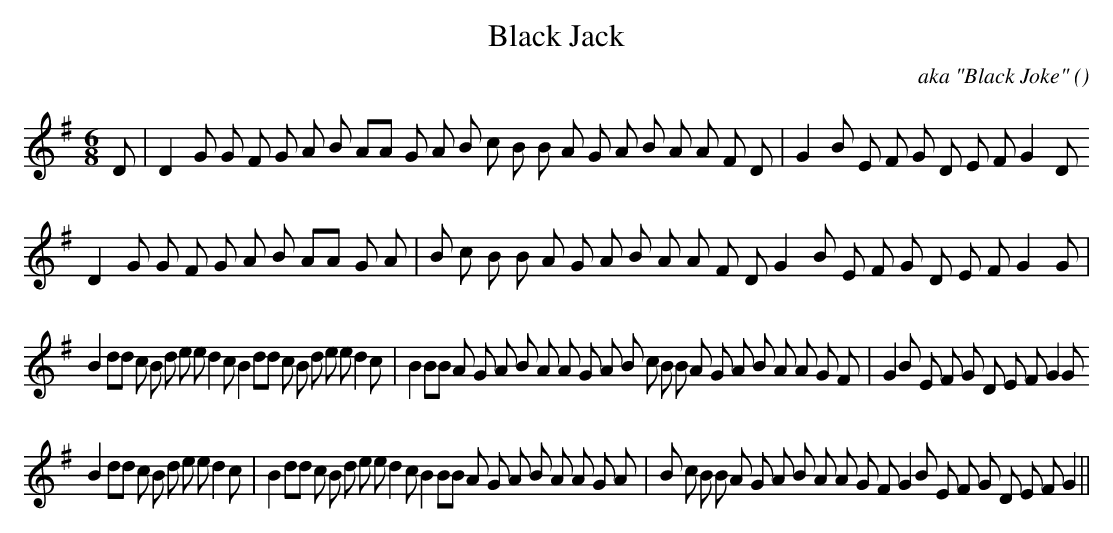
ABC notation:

X:1
T: Black Jack
C:aka "Black Joke"
O:
M:6/8
K:G
K:G
M:6/8
L:1/16
D2 |D4 G2 G2 F2 G2 A2 B2 A2A2 G2 A2 B2 c2 B2 B2 A2 G2 A2 B2 A2 A2 F2 D2 |G4 B2 E2 F2 G2 D2 E2 F2 G4 D2
D4 G2 G2 F2 G2 A2 B2 A2A2 G2 A2 |B2 c2 B2 B2 A2 G2 A2 B2 A2 A2 F2 D2 G4 B2 E2 F2 G2 D2 E2 F2 G4 G2 |
B4 d2d2 c2 B2 d2 e2 e2 d4 c2 B4 d2d2 c2 B2 d2 e2 e2 d4 c2 |B4 B2B2 A2 G2 A2 B2 A2 A2 G2 A2 B2 c2 B2 B2 A2 G2 A2 B2 A2 A2 G2 F2 |G4 B2 E2 F2 G2 D2 E2 F2 G4 G2
B4 d2d2 c2 B2 d2 e2 e2 d4 c2 |B4 d2d2 c2 B2 d2 e2 e2 d4 c2 B4 B2B2 A2 G2 A2 B2 A2 A2 G2 A2 |B2 c2 B2 B2 A2 G2 A2 B2 A2 A2 G2 F2 G4 B2 E2 F2 G2 D2 E2 F2 G4 ||
